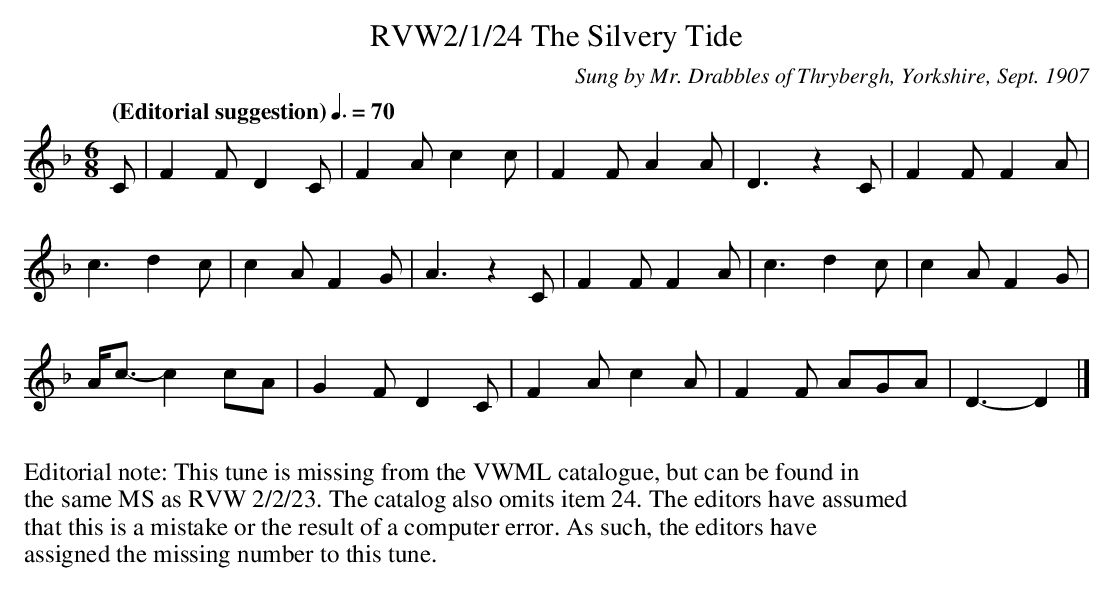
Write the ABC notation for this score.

X:1
T:RVW2/1/24 The Silvery Tide
C:Sung by Mr. Drabbles of Thrybergh, Yorkshire, Sept. 1907
L:1/8
Q:"(Editorial suggestion)" 3/8=70
M:6/8
K:Daeo
C | F2 F D2 C | F2 A c2 c | F2 F A2 A | D3 z2 C | F2 F F2 A |
c3 d2 c |c2 A F2 G | A3 z2 C | F2 F F2 A | c3 d2 c | c2 A F2 G |
A<c- c2 cA | G2 F D2 C | F2 A c2 A |F2 F AGA | D3- D2 |]
